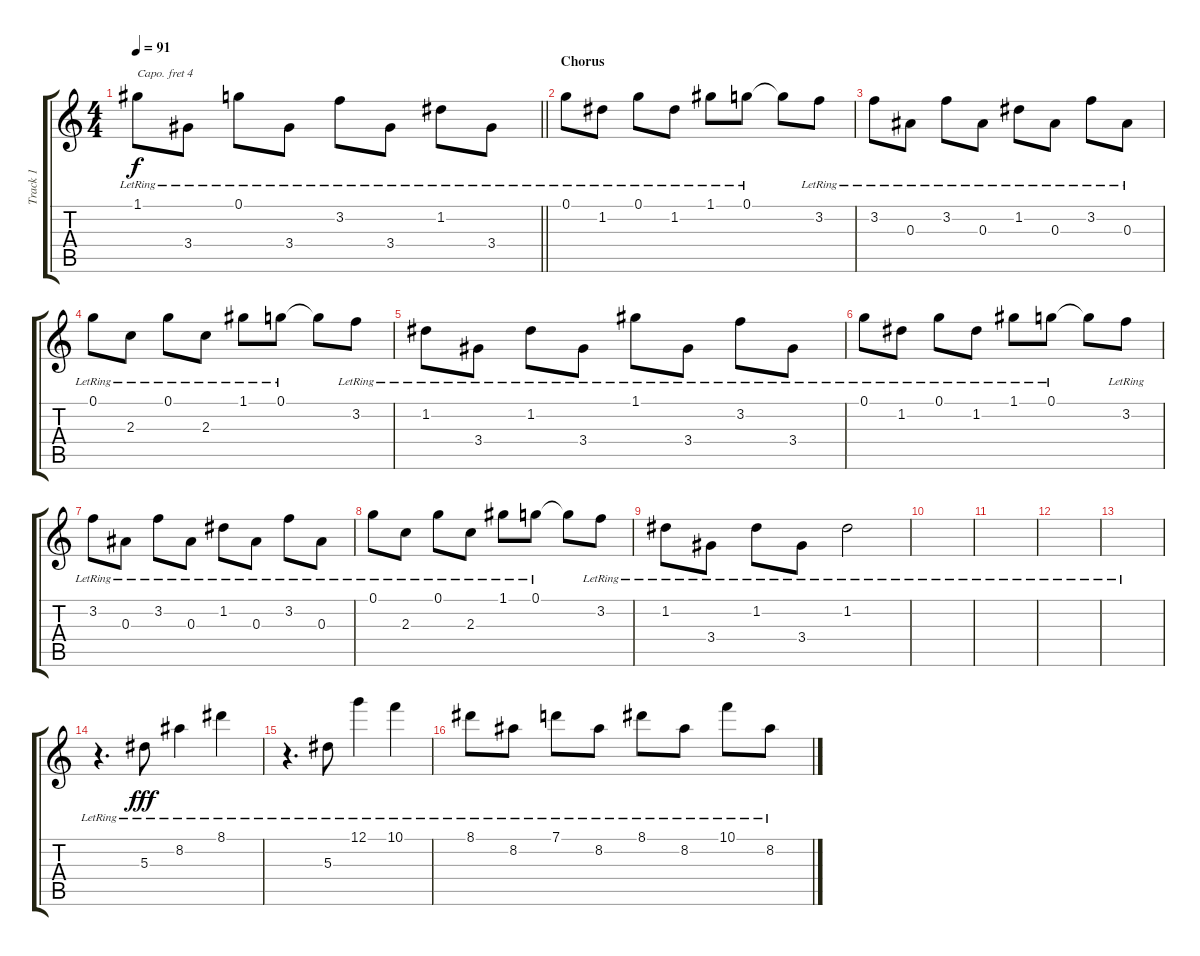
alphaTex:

\track ("Track 1" "Track 1") {instrument acousticguitarsteel}
\staff {score tabs}
\capo 4
\tuning (Eb4 Bb3 Gb3 Db3 Ab2 Eb2) {hide}
\ts (4 4)
\tempo 91
\clef g2
\barLineRight lightlight
\ks c
1.1{lr}.8{dy f} 3.4{lr}.8 0.1{lr}.8 3.4{lr}.8 3.2{lr}.8 3.4{lr}.8 1.2{lr}.8 3.4{lr}.8 |
\section ("" "Chorus")
0.1{lr}.8 1.2{lr}.8 0.1{lr}.8 1.2{lr}.8 1.1{lr}.8 0.1{lr}.8 0.1{t}.8 3.2{lr}.8 |
3.2{lr}.8 0.3{lr}.8 3.2{lr}.8 0.3{lr}.8 1.2{lr}.8 0.3{lr}.8 3.2{lr}.8 0.3{lr}.8 |
0.1{lr}.8 2.3{lr}.8 0.1{lr}.8 2.3{lr}.8 1.1{lr}.8 0.1{lr}.8 0.1{t}.8 3.2{lr}.8 |
1.2{lr}.8 3.4{lr}.8 1.2{lr}.8 3.4{lr}.8 1.1{lr}.8 3.4{lr}.8 3.2{lr}.8 3.4{lr}.8 |
0.1{lr}.8 1.2{lr}.8 0.1{lr}.8 1.2{lr}.8 1.1{lr}.8 0.1{lr}.8 0.1{t}.8 3.2{lr}.8 |
3.2{lr}.8 0.3{lr}.8 3.2{lr}.8 0.3{lr}.8 1.2{lr}.8 0.3{lr}.8 3.2{lr}.8 0.3{lr}.8 |
0.1{lr}.8 2.3{lr}.8 0.1{lr}.8 2.3{lr}.8 1.1{lr}.8 0.1{lr}.8 0.1{t}.8 3.2{lr}.8 |
1.2{lr}.8 3.4{lr}.8 1.2{lr}.8 3.4{lr}.8 1.2{lr}.2 |
|
|
|
|
r.4{d} 5.3{lr}.8{dy fff} 8.2{lr}.4 8.1{lr}.4 |
r.4{d} 5.3{lr}.8 12.1{lr}.4 10.1{lr}.4 |
8.1{lr}.8 8.2{lr}.8 7.1{lr}.8 8.2{lr}.8 8.1{lr}.8 8.2{lr}.8 10.1{lr}.8 8.2{lr}.8
